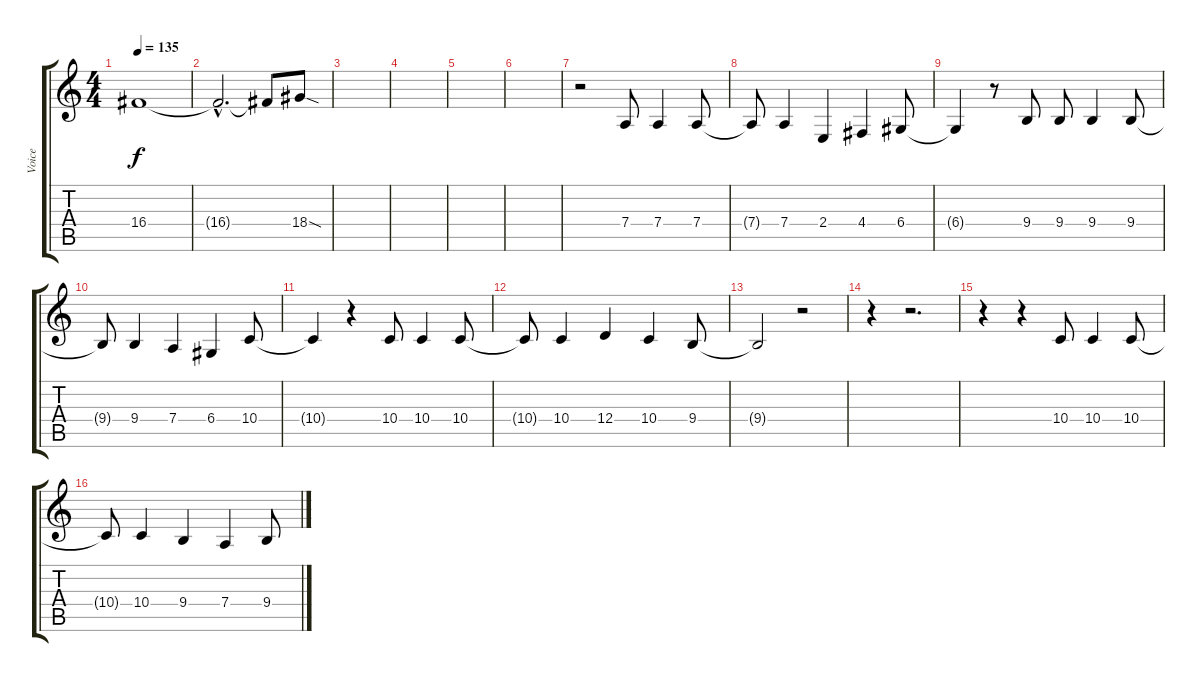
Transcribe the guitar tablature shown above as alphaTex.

\track ("Voice" "Voice") {instrument cello}
\staff {score tabs}
\tuning (E4 B3 G3 D3 A2 E2) {hide}
\ts (4 4)
\tempo 135
\clef g2
\ks c
16.4{t}.1{dy f} |
16.4{hac t}.2{d} 16.4{t}.8 18.4{sod}.8 |
|
|
|
|
r.2 7.4.8 7.4.4 7.4.8 |
7.4{t}.8 7.4.4 2.4.4 4.4.4 6.4.8 |
6.4{t}.4 r.8 9.4.8 9.4.8 9.4.4 9.4.8 |
9.4{t}.8 9.4.4 7.4.4 6.4.4 10.4.8 |
10.4{t}.4 r.4 10.4.8 10.4.4 10.4.8 |
10.4{t}.8 10.4.4 12.4.4 10.4.4 9.4.8 |
9.4{t}.2 r.2 |
r.4 r.2{d} |
r.4 r.4 10.4.8 10.4.4 10.4.8 |
10.4{t}.8 10.4.4 9.4.4 7.4.4 9.4.8
